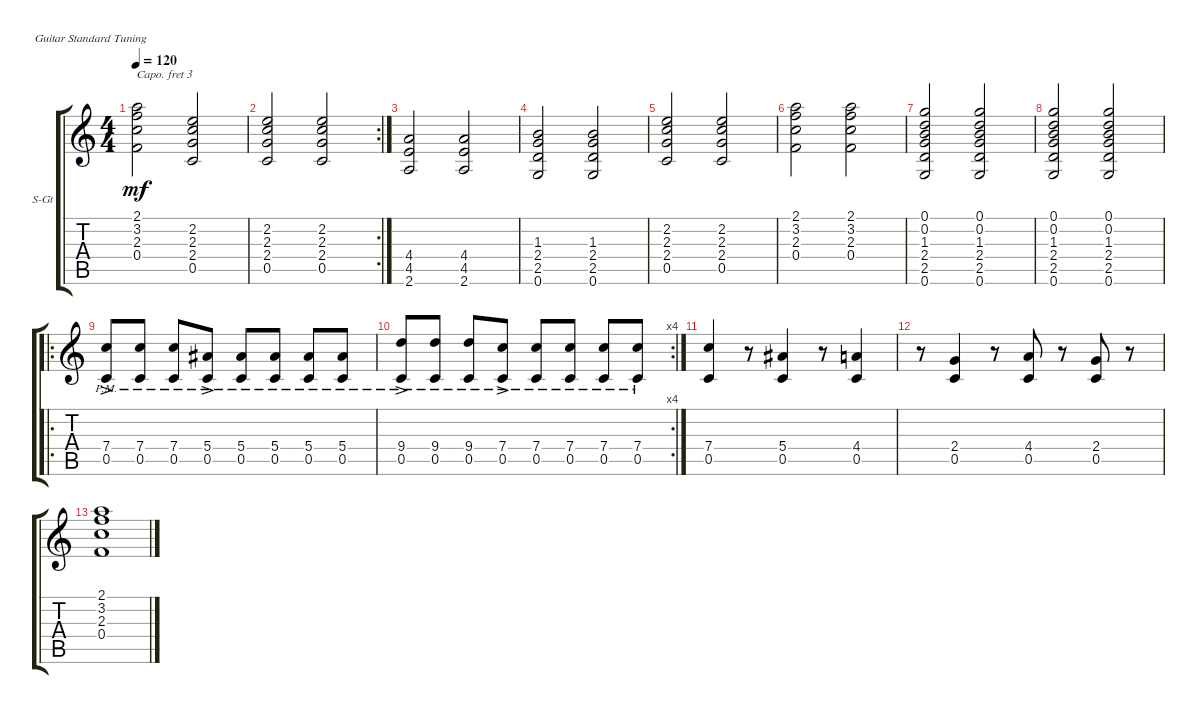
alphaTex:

\defaultSystemsLayout 4
\bracketExtendMode groupsimilarinstruments
\firstSystemTrackNameOrientation horizontal
\otherSystemsTrackNameOrientation horizontal
\track ("Steel Guitar" "S-Gt") {instrument acousticguitarsteel}
\staff {score tabs}
\capo 3
\tuning (E4 B3 G3 D3 A2 E2)
\ts (4 4)
\tempo 120
\clef g2
\ks c
(2.1 3.2 2.3 0.4).2{dy mf} (0.5 2.4 2.3 2.2).2 |
\rc 2
(0.5 2.4 2.3 2.2).2 (0.5 2.4 2.3 2.2).2 |
(2.6 4.5 4.4).2 (4.4 4.5 2.6).2 |
(0.6 2.5 2.4 1.3).2 (1.3 2.4 2.5 0.6).2 |
(0.5 2.4 2.3 2.2).2 (2.2 2.3 2.4 0.5).2 |
(2.1 3.2 2.3 0.4).2 (0.4 2.3 3.2 2.1).2 |
(0.6 2.5 2.4 1.3 0.2 0.1).2 (0.6 2.5 2.4 1.3 0.2 0.1).2 |
(0.6 2.5 2.4 1.3 0.2 0.1).2 (0.6 2.5 2.4 1.3 0.2 0.1).2 |
\ro
(0.5{pm} 7.4{ac pm}).8 (0.5{pm} 7.4{pm}).8 (7.4{pm} 0.5{pm}).8 (0.5{pm} 5.4{ac pm}).8 (5.4{pm} 0.5{pm}).8 (0.5{pm} 5.4{pm}).8 (5.4{pm} 0.5{pm}).8 (0.5{pm} 5.4{pm}).8 |
\rc 4
(9.4{ac pm} 0.5{pm}).8 (9.4{pm} 0.5{pm}).8 (9.4{pm} 0.5{pm}).8 (7.4{ac pm} 0.5{pm}).8 (7.4{pm} 0.5{pm}).8 (7.4{pm} 0.5{pm}).8 (7.4{pm} 0.5{pm}).8 (7.4{pm} 0.5{pm}).8 |
(7.4 0.5).4 r.8 (5.4 0.5).4 r.8 (4.4 0.5).4 |
r.8 (2.4 0.5).4 r.8 (4.4 0.5).8 r.8 (2.4 0.5).8 r.8 |
(2.1 3.2 2.3 0.4).1
